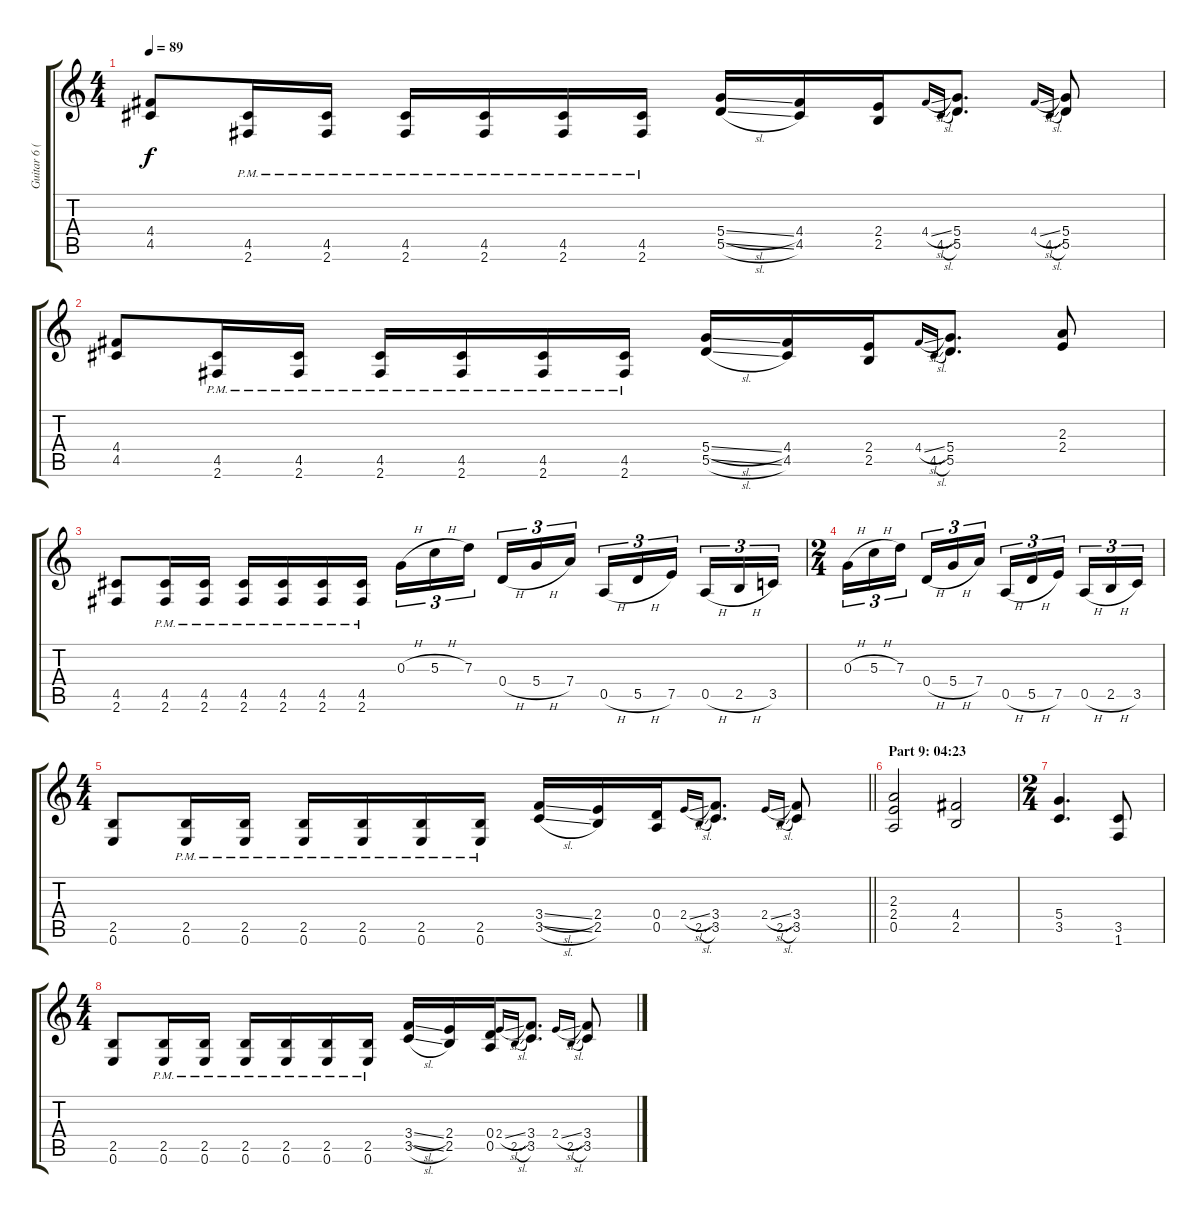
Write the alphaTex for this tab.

\track ("Guitar 6 (Distortion)" "Guitar 6 (") {instrument distortionguitar}
\staff {score tabs}
\tuning (E4 B3 G3 D3 A2 E2) {hide}
\ts (4 4)
\tempo 89
\clef g2
\ks c
(4.4 4.5).8{dy f} (4.5{pm} 2.6{pm}).16 (4.5{pm} 2.6{pm}).16 (4.5{pm} 2.6{pm}).16 (4.5{pm} 2.6{pm}).16 (4.5{pm} 2.6{pm}).16 (4.5{pm} 2.6{pm}).16 (5.4{sl} 5.5{sl}).16 (4.4 4.5).16 (2.4 2.5).16 4.4{sl}.16{gr onbeat} 4.5{sl}.16{gr onbeat} (5.4 5.5).8{d} 4.4{sl}.16{gr onbeat} 4.5{sl}.16{gr onbeat} (5.4 5.5).8 |
(4.4 4.5).8 (4.5{pm} 2.6{pm}).16 (4.5{pm} 2.6{pm}).16 (4.5{pm} 2.6{pm}).16 (4.5{pm} 2.6{pm}).16 (4.5{pm} 2.6{pm}).16 (4.5{pm} 2.6{pm}).16 (5.4{sl} 5.5{sl}).16 (4.4 4.5).16 (2.4 2.5).16 4.4{sl}.16{gr onbeat} 4.5{sl}.16{gr onbeat} (5.4 5.5).8{d} (2.3 2.4).8 |
(4.5 2.6).8 (4.5{pm} 2.6{pm}).16 (4.5{pm} 2.6{pm}).16 (4.5{pm} 2.6{pm}).16 (4.5{pm} 2.6{pm}).16 (4.5{pm} 2.6{pm}).16 (4.5{pm} 2.6{pm}).16 0.3{h}.16{tu (3 2)} 5.3{h}.16{tu (3 2)} 7.3.16{tu (3 2) beam splitsecondary} 0.4{h}.16{tu (3 2)} 5.4{h}.16{tu (3 2)} 7.4.16{tu (3 2)} 0.5{h}.16{tu (3 2)} 5.5{h}.16{tu (3 2)} 7.5.16{tu (3 2) beam splitsecondary} 0.5{h}.16{tu (3 2)} 2.5{h}.16{tu (3 2)} 3.5.16{tu (3 2)} |
\ts (2 4)
0.3{h}.16{tu (3 2)} 5.3{h}.16{tu (3 2)} 7.3.16{tu (3 2) beam splitsecondary} 0.4{h}.16{tu (3 2)} 5.4{h}.16{tu (3 2)} 7.4.16{tu (3 2)} 0.5{h}.16{tu (3 2)} 5.5{h}.16{tu (3 2)} 7.5.16{tu (3 2) beam splitsecondary} 0.5{h}.16{tu (3 2)} 2.5{h}.16{tu (3 2)} 3.5.16{tu (3 2)} |
\ts (4 4)
\barLineRight lightlight
(2.5 0.6).8 (2.5{pm} 0.6{pm}).16 (2.5{pm} 0.6{pm}).16 (2.5{pm} 0.6{pm}).16 (2.5{pm} 0.6{pm}).16 (2.5{pm} 0.6{pm}).16 (2.5{pm} 0.6{pm}).16 (3.4{sl} 3.5{sl}).16 (2.4 2.5).16 (0.4 0.5).16 2.4{sl}.16{gr onbeat} 2.5{sl}.16{gr onbeat} (3.4 3.5).8{d} 2.4{sl}.16{gr onbeat} 2.5{sl}.16{gr onbeat} (3.4 3.5).8 |
\section ("" "Part 9: 04:23")
(2.3 2.4 0.5).2 (4.4 2.5).2 |
\ts (2 4)
(5.4 3.5).4{d} (3.5 1.6).8 |
\ts (4 4)
(2.5 0.6).8 (2.5{pm} 0.6{pm}).16 (2.5{pm} 0.6{pm}).16 (2.5{pm} 0.6{pm}).16 (2.5{pm} 0.6{pm}).16 (2.5{pm} 0.6{pm}).16 (2.5{pm} 0.6{pm}).16 (3.4{sl} 3.5{sl}).16 (2.4 2.5).16 (0.4 0.5).16 2.4{sl}.16{gr onbeat} 2.5{sl}.16{gr onbeat} (3.4 3.5).8{d} 2.4{sl}.16{gr onbeat} 2.5{sl}.16{gr onbeat} (3.4 3.5).8
